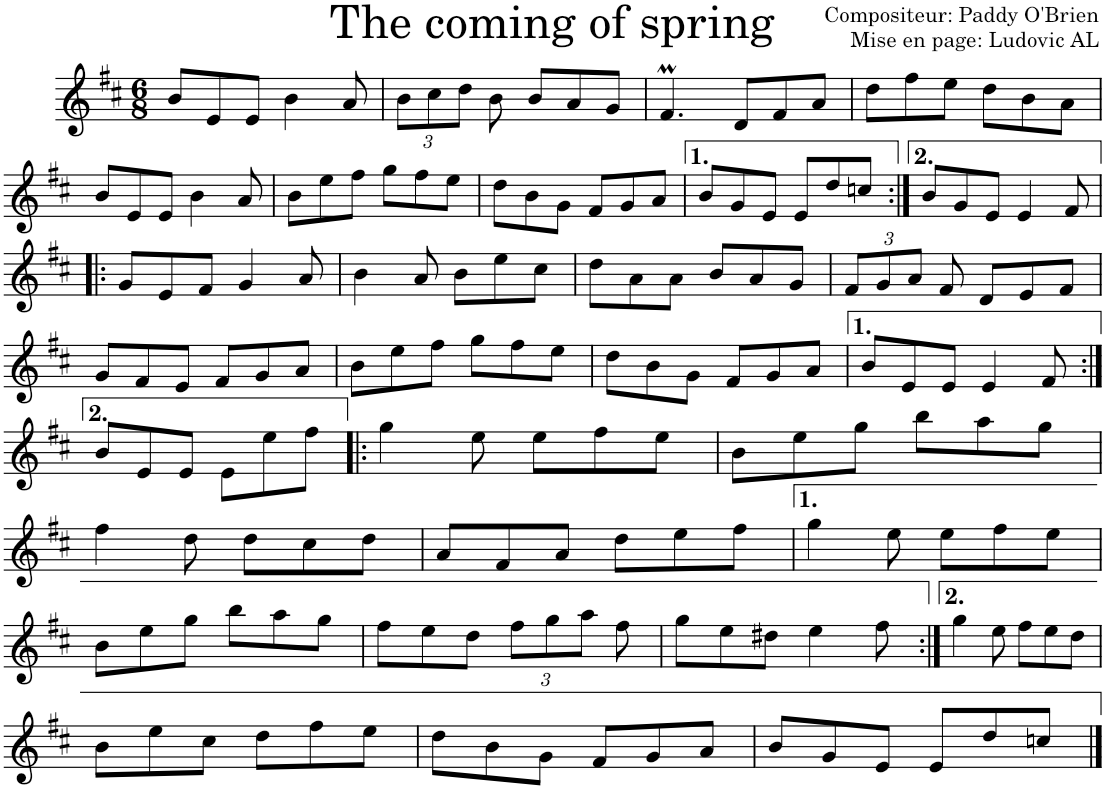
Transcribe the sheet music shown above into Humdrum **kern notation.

**kern
*part1
*staff1
*I"Violon
*I'Vln.
*clefG2
*k[f#c#]
*M6/8
=1
8b/L
8e/
8e/J
4b\
8a/
=2
*Xbrackettup
12b\L
12cc#\
12dd\J
8b\
8b/L
8a/
8g/J
=3
4.f#m/
8d/L
8f#/
8a/J
=4
8dd\L
8ff#\
8ee\J
8dd\L
8b\
8a\J
!!LO:LB:g=z
=5
8b/L
8e/
8e/J
4b\
8a/
=6
8b\L
8ee\
8ff#\J
8gg\L
8ff#\
8ee\J
=7
8dd\L
8b\
8g\J
8f#/L
8g/
8a/J
=8
8b/L
8g/
8e/J
8e/L
8dd/
8ccn/J
=9:|!
8b/L
8g/
8e/J
4e/
8f#/
!!LO:LB:g=z
=10!|:
8g/L
8e/
8f#/J
4g/
8a/
=11
4b\
8a/
8b\L
8ee\
8cc#\J
=12
8dd\L
8a\
8a\J
8b/L
8a/
8g/J
=13
12f#/L
12g/
12a/J
8f#/
8d/L
8e/
8f#/J
!!LO:LB:g=z
=14
8g/L
8f#/
8e/J
8f#/L
8g/
8a/J
=15
8b\L
8ee\
8ff#\J
8gg\L
8ff#\
8ee\J
=16
8dd\L
8b\
8g\J
8f#/L
8g/
8a/J
=17
8b/L
8e/
8e/J
4e/
8f#/
!!LO:LB:g=z
=18:|!
8b/L
8e/
8e/J
8e\L
8ee\
8ff#\J
=19!|:
4gg\
8ee\
8ee\L
8ff#\
8ee\J
=20
8b\L
8ee\
8gg\J
8bb\L
8aa\
8gg\J
!!LO:LB:g=z
=21
4ff#\
8dd\
8dd\L
8cc#\
8dd\J
=22
8a/L
8f#/
8a/J
8dd\L
8ee\
8ff#\J
=23
4gg\
8ee\
8ee\L
8ff#\
8ee\J
!!LO:LB:g=z
=24
8b\L
8ee\
8gg\J
8bb\L
8aa\
8gg\J
=25
8ff#\L
8ee\
8dd\J
12ff#\L
12gg\
12aa\J
8ff#\
=26
8gg\L
8ee\
8dd#X\J
4ee\
8ff#\
=27:|!
4gg\
8ee\
8ff#\L
8ee\
8dd\J
!!LO:LB:g=z
=28
8b\L
8ee\
8cc#\J
8dd\L
8ff#\
8ee\J
=29
8dd\L
8b\
8g\J
8f#/L
8g/
8a/J
=30
8b/L
8g/
8e/J
8e/L
8dd/
8ccn/J
==
*-
